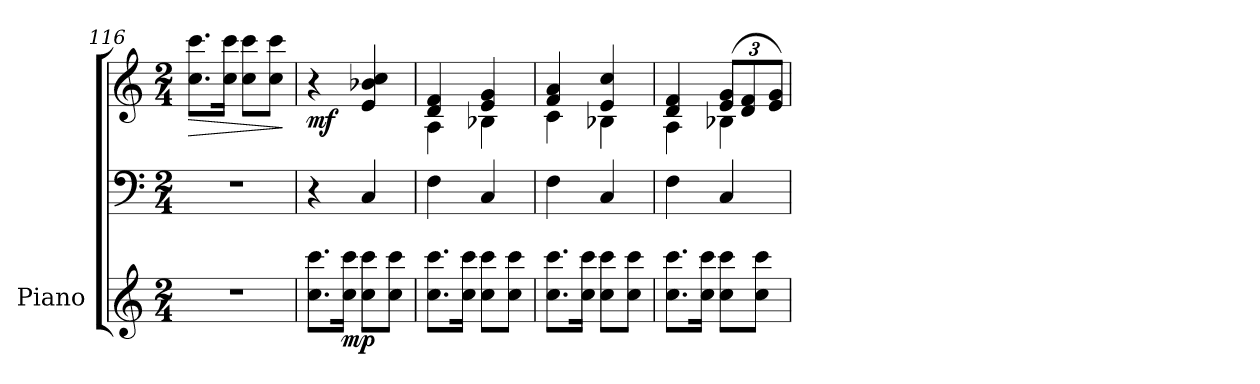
**kern	**kern	**kern	**dynam
*part1	*part1	*part1	*part1
*staff3	*staff2	*staff1	*staff1/2/3
*I"Piano	*	*	*
*I'Pno.	*	*	*
*clefG2	*clefF4	*clefG2	*
*k[]	*k[]	*k[]	*
*M2/4	*M2/4	*M2/4	*
=116	=116	=116	=116
!	!	!	!LO:HP:b
2r	2r	8.cc\ 8.ccc\L	>
.	.	16cc\ 16ccc\Jk	.
.	.	8cc\ 8ccc\L	.
.	.	8cc\ 8ccc\J	.
.	.	.	]
=117	=117	=117	=117
!	!	!	!LO:DY:b
8.cc\ 8.ccc\L	4r	4r	mf
!	!	!	!LO:DY:b=3
16cc\ 16ccc\Jk	.	.	mp
8cc\ 8ccc\L	4C/	4e/ 4b-X/ 4cc/	.
8cc\ 8ccc\J	.	.	.
=118	=118	=118	=118
*	*	*^	*
8.cc\ 8.ccc\L	4F\	4d/ 4f/	4A\	.
16cc\ 16ccc\Jk	.	.	.	.
8cc\ 8ccc\L	4C/	4e/ 4g/	4B-X\	.
8cc\ 8ccc\J	.	.	.	.
=119	=119	=119	=119	=119
8.cc\ 8.ccc\L	4F\	4f/ 4a/	4c\	.
16cc\ 16ccc\Jk	.	.	.	.
8cc\ 8ccc\L	4C/	4e/ 4cc/	4B-X\	.
8cc\ 8ccc\J	.	.	.	.
=120	=120	=120	=120	=120
8.cc\ 8.ccc\L	4F\	4d/ 4f/	4A\	.
16cc\ 16ccc\Jk	.	.	.	.
*	*	*Xbrackettup	*	*
8cc\ 8ccc\L	4C/	(>12e/ 12g/L	4B-X\	.
.	.	12d/ 12f/	.	.
8cc\ 8ccc\J	.	.	.	.
.	.	12e/ 12g/J)	.	.
*	*	*v	*v	*
=	=	=	=
*-	*-	*-	*-
